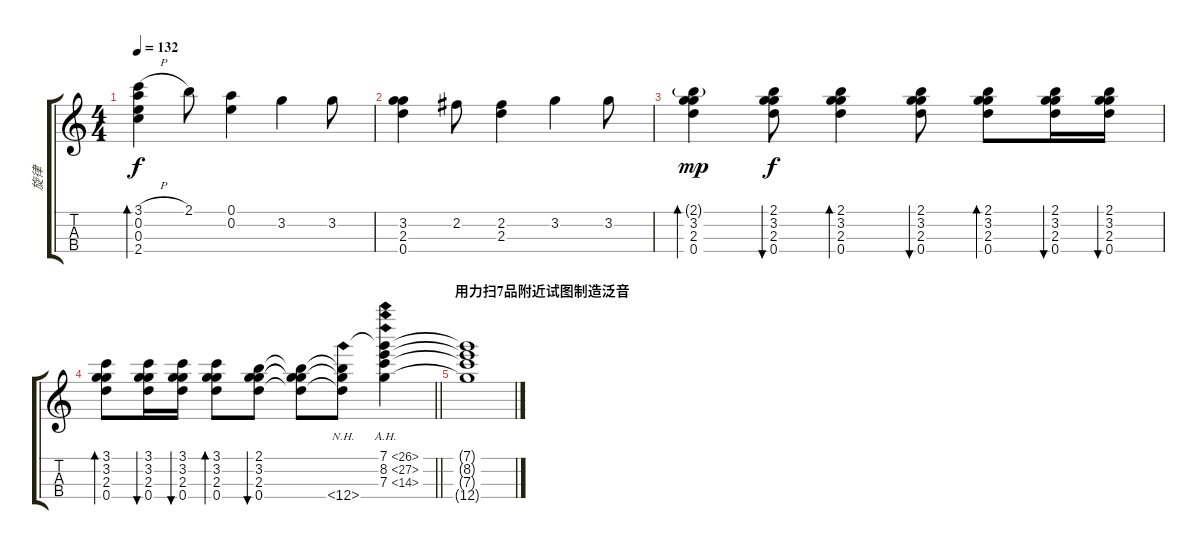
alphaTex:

\track ("旋律" "旋律") {instrument acousticguitarnylon}
\staff {score tabs}
\tuning (A4 E4 C4 G4) {hide}
\ts (4 4)
\tempo 132
\clef g2
\ks c
(3.1{h} 0.2 0.3 2.4).4{bd 60 dy f} 2.1.8 (0.1 0.2).4 3.2.4 3.2.8 |
(3.2 2.3 0.4).4 2.2.8 (2.2 2.3).4 3.2.4 3.2.8 |
(2.1{g} 3.2 2.3 0.4).4{bd 30 dy mp} (2.1 3.2 2.3 0.4).8{bu 30 dy f} (2.1 3.2 2.3 0.4).4{bd 30} (2.1 3.2 2.3 0.4).8{bu 30} (2.1 3.2 2.3 0.4).8{bd 30} (2.1 3.2 2.3 0.4).16{bu 30} (2.1 3.2 2.3 0.4).16{bu 30} |
\barLineRight lightlight
(3.1 3.2 2.3 0.4).8{bd 30} (3.1 3.2 2.3 0.4).16{bu 30} (3.1 3.2 2.3 0.4).16{bu 30} (3.1 3.2 2.3 0.4).8{bd 30} (2.1 3.2 2.3 0.4).8{bu 30} (2.1{t} 3.2{t} 2.3{t} 0.4{t}).8 (2.1{t} 3.2{t} 2.3{t} 12.4{nh}).8 (7.1{ah 19} 8.2{ah 19} 7.3{ah 7} 12.4{t}).4 |
\section ("" "用力扫7品附近试图制造泛音")
(7.1{t} 8.2{t} 7.3{t} 12.4{t}).1
